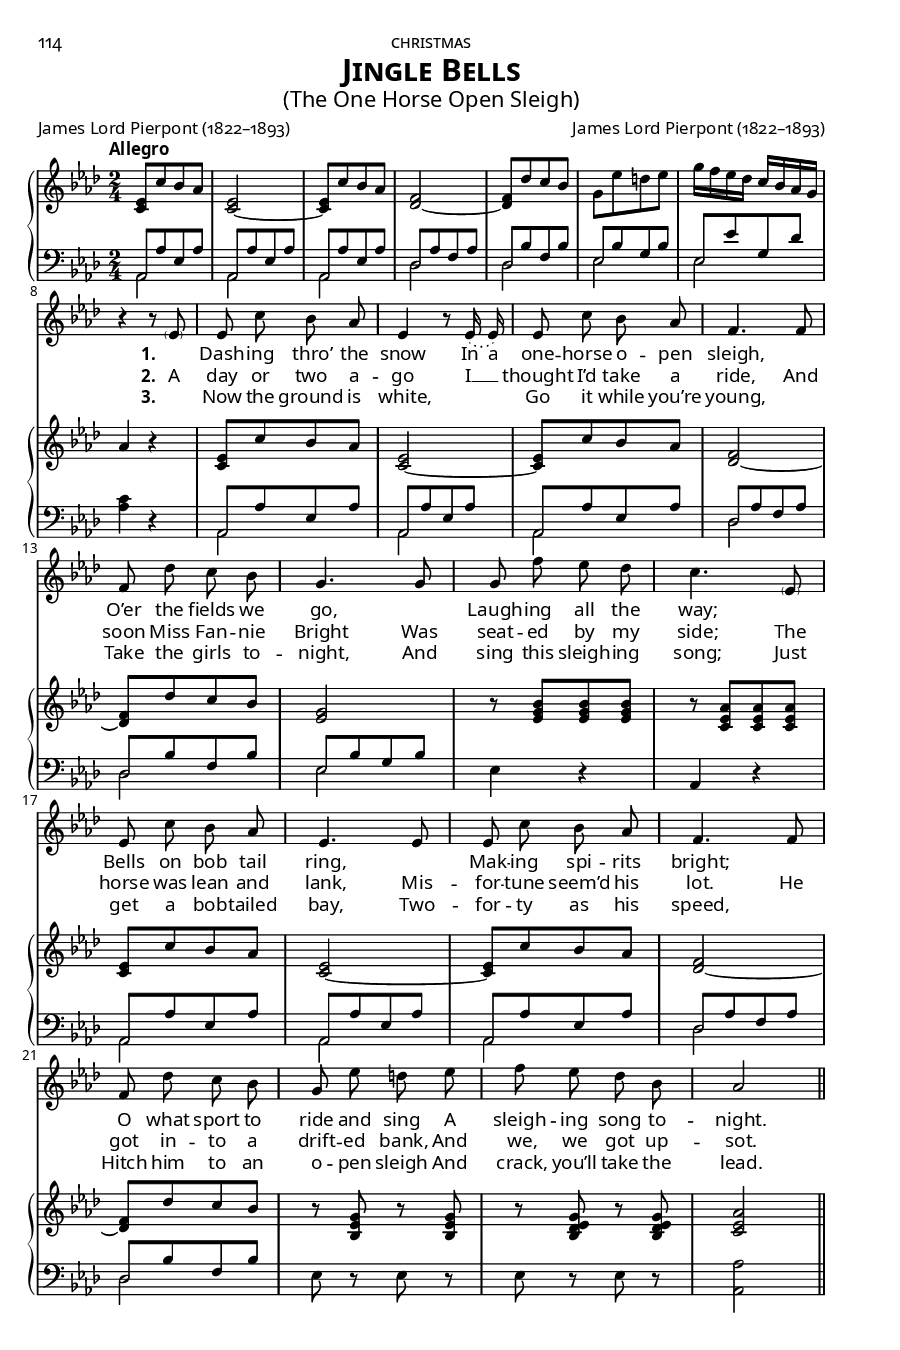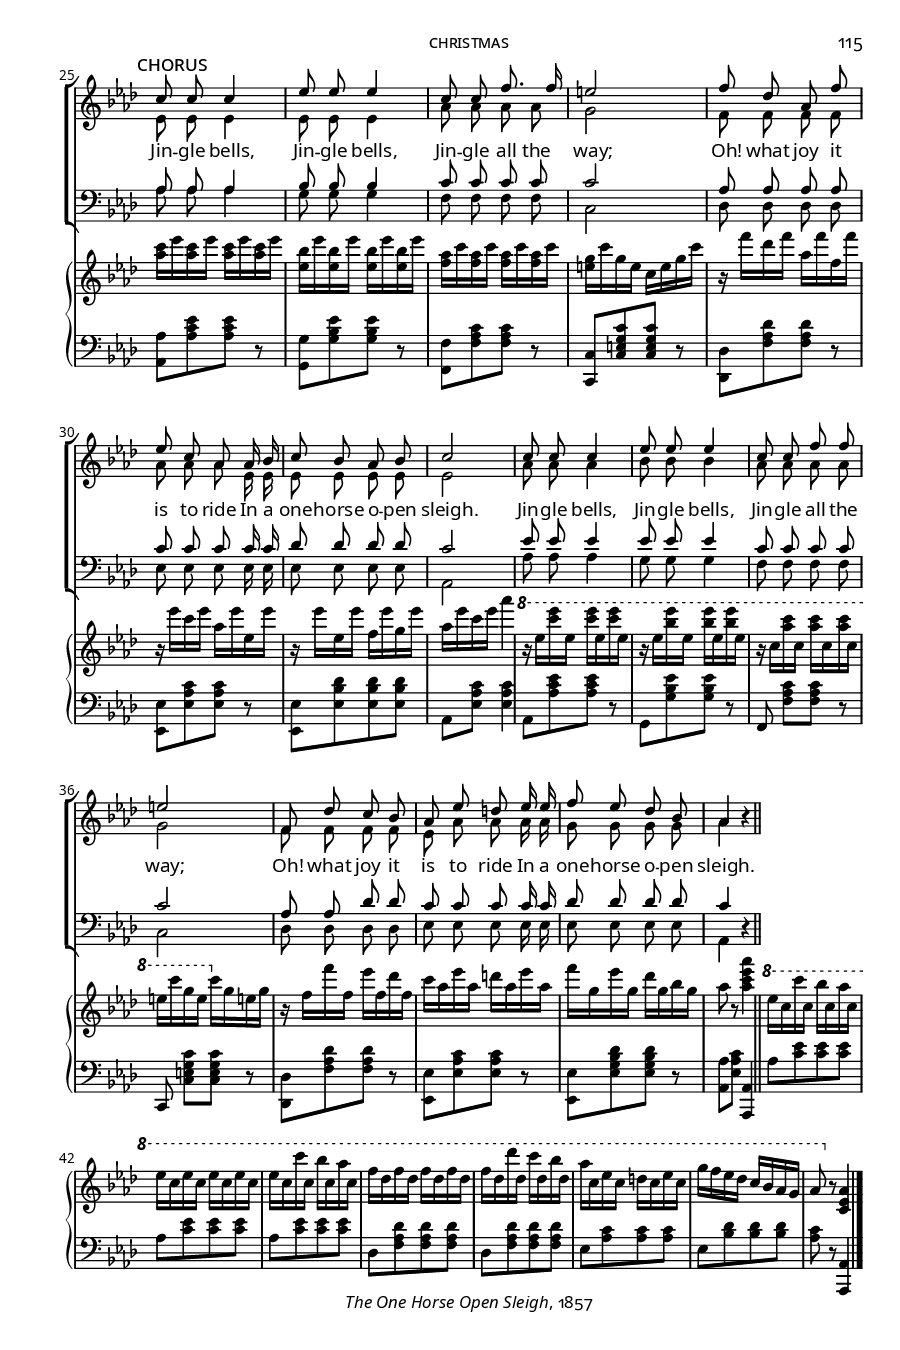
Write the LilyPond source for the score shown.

\version "2.14.2"
\include "util.ly"
\header {
  title = \markup{\override #'(font-name . "Garamond Premier Pro Semibold"){ \abs-fontsize #15 \smallCapsOldStyle"Jingle Bells"}}
  subtitle = \markup{\override #'(font-name . "Garamond Premier Pro"){ \abs-fontsize #10.5 "(The One Horse Open Sleigh)"}}
  poet = \markup\oldStyleNum"James Lord Pierpont (1822–1893)"
  composer = \markup\oldStyleNum"James Lord Pierpont (1822–1893)"
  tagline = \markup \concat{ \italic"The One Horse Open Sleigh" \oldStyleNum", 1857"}
}
\paper {
  %print-all-headers = ##f
  paper-height = 9\in
  paper-width = 6\in
  indent = 0\in
  %system-system-spacing = #'((basic-distance . 10) (padding . 0))
  system-system-spacing =
    #'((basic-distance . 0)
       (minimum-distance . 0)
       (padding . -5)
       (stretchability . 100))
  last-bottom-spacing =
    #'((basic-distance . 0)
       (minimum-distance . 0)
       (padding . 0)
       (stretchability . 0))
  ragged-last-bottom = ##f
  ragged-bottom = ##f
  two-sided = ##t
  inner-margin = 0.5\in
  outer-margin = 0.25\in
  top-margin = 0.25\in
  bottom-margin = 0.25\in
  first-page-number = #114
  print-first-page-number = ##t
  headerLine = \markup{\override #'(font-name . "Garamond Premier Pro") \smallCapsOldStyle"christmas"}
  oddHeaderMarkup = \markup\fill-line{
     \override #'(font-name . "Garamond Premier Pro")\abs-fontsize #8.5
     \combine 
        \fill-line{"" \on-the-fly #print-page-number-check-first
        \oldStylePageNum""
        }
        \fill-line{\headerLine}
  }
  evenHeaderMarkup = \markup {
     \override #'(font-name . "Garamond Premier Pro")\abs-fontsize #8.5
     \combine
        \on-the-fly #print-page-number-check-first
        \oldStylePageNum""
        \fill-line{\headerLine}
  }
}
#(set-global-staff-size 14.8) \paper{ #(define fonts (make-pango-font-tree "GoudyOlSt BT" "Garamond Premier Pro" "Garamond Premier Pro" (/ 14.8 20))) }
%6.14 #(set-global-staff-size 14.1) \paper{ #(define fonts (make-pango-font-tree "Garamond Premier Pro" "Garamond Premier Pro" "Garamond Premier Pro" (/ 14.1 20))) }
global = {
  \key aes \major
  \time 2/4
  \override DynamicLineSpanner #'staff-padding = #0.0
  \override DynamicLineSpanner #'Y-extent = #'(-1 . 1)
  \autoBeamOff
}

sopMusic = \relative c' {
  \tempo "Allegro"
  \slurDotted
  \oneVoice
  s2*7 | \break
  
  r4 r8 \parenthesize ees8 |
  ees c' bes aes |
  ees4 r8 ees16( ees16) |
  ees8 c' bes aes|
  f4. f8 |
  f des' c bes |
  
  g4. g8 |
  g f' ees des |
  c4. \parenthesize ees,8 |
  ees c' bes aes |
  ees4. ees8 |
  ees c' bes aes |
  
  f4. f8 |
  f des' c bes |
  g ees' d ees |
  f ees des bes |
  aes2 \bar "||" \break
  
  %page2
  \voiceOne
  \once \override Score.RehearsalMark #'self-alignment-X = #LEFT
  \mark\markup\smallCapsOldStyle"chorus"
  c8 c c4 |
  ees8 ees ees4 |
  c8 c f8. f16 |
  e2 |
  f8 des aes f' |
  
  ees8 c aes aes16 bes |
  c8 bes aes bes |
  c2 |
  c8 c c4 |
  ees8 ees ees4 |
  
  %page3
  c8 c f f |
  e2 |
  f,8 des' c bes |
  aes ees' d ees16 ees |
  f8 ees des bes aes4 b\rest \bar"||"
}
sopWords = \lyricmode {
  
}

altoMusic = \relative c' {
  s2*24 |
  
  %page2
  ees8 ees ees4 |
  ees8 ees ees4 |
  aes8 aes aes aes |
  g2 |
  f8 f f f |
  
  aes8 aes aes ees16 ees |
  ees8 ees ees ees |
  ees2 |
  aes8 aes aes4 |
  bes8 bes bes4 |
  
  %page3
  aes8 aes aes aes |
  g2 |
  f8 f f f |
  ees aes aes aes16 aes |
  g8 g g g |
  aes4 s \bar"||"
}
altoWords = \lyricmode {
  \set stanza = #"1. "
  \set ignoreMelismata = ##t
  \skip1 Dash -- ing thro’ the snow
    In a one -- horse o -- pen sleigh, \skip1
  O’er the fields we go,
    \skip1 Laugh -- ing all the way;
  \skip1 Bells on bob  tail ring, \skip1
    Mak -- ing spi -- rits bright;
  \skip1 O what sport to ride and sing
    A sleigh -- ing song to -- night.
}
altoChorusWords = \lyricmode {
  \dropLyricsXII
  
  Jin -- gle bells,
    Jin -- gle bells,
    Jin -- gle all the way;
  Oh! what joy it is to ride
    In a one -- horse o -- pen sleigh.
    
  Jin -- gle bells,
    Jin -- gle bells,
    Jin -- gle all the way;
  Oh! what joy it is to ride
    In a one -- horse o -- pen sleigh.
}
altoWordsII = \lyricmode {
%\markup\italic
  \set stanza = #"2. "
  \set ignoreMelismata = ##t
  A day or two a -- go I __ _ thought I’d take a ride,
  And soon Miss Fan -- nie Bright Was seat -- ed by my side;
  The horse was lean and lank,
  Mis -- for -- tune seem’d his lot.
  He got in -- to a drift -- ed bank, And we, we got up -- sot.
}
altoWordsIII = \lyricmode {
  \set stanza = #"3. "
  \set ignoreMelismata = ##t
  \skip1 Now the ground is white, \skip1\skip1
  Go it while you’re young, \skip1
  Take the girls to -- night, And sing this sleigh -- ing song;
  Just get a bob -- tailed bay,
  Two -- for -- ty as his speed,
  \skip1 Hitch him to an o -- pen sleigh
  And crack, you’ll take the lead.
}
altoWordsIV = \lyricmode {
}
altoWordsV = \lyricmode {
}
altoWordsVI = \lyricmode {
}
tenorMusic = \relative c' {
  \autoBeamOff
  \slurDotted
  s2*24 |
  
  %page2
  aes8 aes aes4 |
  bes8 bes bes4 |
  c8 c c c |
  c2 |
  aes8 aes aes aes |
  
  c8 c c c16 c |
  des8 des des des |
  c2 |
  ees8 ees ees4 |
  ees8 ees ees4 |
  
  %page3
  c8 c c c |
  c2 |
  aes8 aes des des |
  c c c c16 c |
  des8 des des des |
  c4 s \bar "||"
}
tenorWords = \lyricmode {

}

bassMusic = \relative c' {
\autoBeamOff
\slurDotted
  s2*24 |
  
  %page2
  aes8 aes aes4 |
  g8 g g4 |
  f8 f f f |
  c2 |
  des8 des des des |
  
  ees8 ees ees ees16 ees |
  ees8 ees ees ees |
  aes,2 |
  aes'8 aes aes4 |
  g8 g g4 |
  
  %page3
  f8 f f f |
  c2 |
  des8 des des des |
  ees ees ees ees16 ees |
  ees8 ees ees ees |
  aes,4 d4\rest \bar"||"
}
bassWords = \lyricmode {

}

pianoRH = \relative c' {
  <c ees>8[ c' bes aes] |
  <ees c~>2 |
  q8[ c' bes aes] |
  <f des~>2 |
  q8[ des' c bes] |
  g[ ees' d ees] |
  g16[ f ees des] c[ bes aes g] |
  
  aes4 r |
  <ees c>8[ c' bes aes] |
  <ees c~>2 |
  q8[ c' bes aes] |
  <f des~>2 |
  q8[ des' c bes] |
  
  <g ees>2 |
  r8 <bes g ees>8[ q q] |
  r8 <aes ees c>[ q q] |
  <ees c>8[ c' bes aes] |
  <ees c~>2 |
  q8[ c' bes aes] |
  
  <f des~>2 |
  q8[ des' c bes] |
  r8 <g ees bes> r q |
  r <g ees des bes> r q |
  <aes ees c>2 |
  
  %page2
  <aes' c>16[ ees' q ees] q[ ees q ees] |
  <bes ees,>[ ees q ees] q[ ees q ees] |
  <aes, f>[ c q c] q[ c q c] |
  <g e>[ c g e] c[ e g c] |
  r f[ des f] aes,[ f' f, f'] |
  
  r ees[ c ees] aes,[ ees' ees, ees'] |
  r ees[ ees, ees'] f,[ ees' g, ees'] |
  aes,[ ees' c ees] aes4 |
  \ottava #1
  r16 ees[ <c' ees> ees,] q[ ees q ees] |
  r ees[ <bes' ees> ees,] q[ ees q ees] |
  
  %page3
  r c[ <aes' c> c,] q[ c q c] |
  e[ c' g e] \ottava #0 c[ g e g] |
  r f[ f' f,] ees'[ f, des' f,] |
  c'[ aes ees' aes,] d[ aes ees' aes,] |
  f'[ g, ees' g,] des'[ g, bes g] |
  aes8 r <aes c ees aes>4 \bar"||"
  
  \ottava #1
  ees'16[ c c' c,] bes'[ c, aes' c,] |
  ees[ c ees c] ees[ c ees c] |
  ees[ c c' c,] bes'[ c, aes' c,] |
  f[ des f des] f[ des f des] |
  f[ des des' des,] c'[ des, bes' des,] |
  aes'[ c, ees c] d[ c ees c] |
  g'[ f ees des] c[ bes aes g] |
  aes8 \ottava #0 r <aes, ees c>4 \bar "|."
}
pianoLH = \relative c {
  \mergeDifferentlyHeadedOn
  \mergeDifferentlyDottedOn
  << {aes8[ aes' ees aes]
      aes,8[ aes' ees aes]
      aes,8[ aes' ees aes]
      des,[ aes' f aes]
      des,[ bes' f bes]
      ees,[ bes' g bes] |
      ees,[ ees' g, des'] } \\
     {aes,2 | aes | aes | des | des | ees | ees } >> |
     
  <aes c>4 r |
  << {aes,8[ aes' ees aes] |
      aes,8[ aes' ees aes] |
      aes,8[ aes' ees aes] |
      des,[ aes' f aes] |
      des,[ bes' f bes] |
     
      ees,[ bes' g bes] | } \\
     {aes,2 | aes | aes | des | des
     
      ees | } >>
  ees4 r |
  aes, r |
  << {aes8[ aes' ees aes]
      aes,8[ aes' ees aes]
      aes,8[ aes' ees aes]
      
      des,[ aes' f aes]
      des,[ bes' f bes]} \\
     {aes,2 | aes | aes |
     
      des | des } >> |
  ees8 r ees8 r |
  ees r ees r |
  <aes aes,>2 |
  
  %page2
  q8[ <aes c ees> q] r |
  <g g,>[ <g bes ees> q] r |
  <f f,>[ <f aes c> q] r |
  <c c,>[ <c e g c> q] r |
  <des des,>[ <f aes des> q] r |
  
  <ees ees,>[ <ees aes c> q] r |
  <ees ees,>[ <ees bes' des> q q] |
  aes,[ <ees' aes c>] q4 |
  aes,8[ <aes' c ees> q] r |
  g,[ <g' bes ees> q] r |
  
  %page3
  f,8 <f' aes c>[ q] r |
  c,8 <c' e g c>[ q] r |
  <des des,>8[ <f aes des> q] r |
  <ees ees,>[ <ees aes c> q] r |
  <ees ees,>[ <ees g bes des> q] r |
  <aes aes,>[ <ees aes c>] <aes, aes,>4 \bar"||"
  
  aes'8[ <c ees> q q] |
  aes[ q q q] |
  aes[ q q q] |
  des,[ <f aes des> q q] |
  des[ q q q ] |
  ees[ <aes c> q q] |
  ees[ <bes' des> q q] |
  <aes c> r <aes, aes,>4 \bar"|."
}

\score {
  <<
   \new ChoirStaff <<
    \new Staff = women <<
      \new Voice = "sopranos" { \voiceOne << \global \sopMusic >> }
      \new Voice = "altos" { \voiceTwo << \global \altoMusic >> }
    >>
    \new Lyrics \with { alignAboveContext = #"women" \override VerticalAxisGroup #'nonstaff-relatedstaff-spacing = #'((basic-distance . 1))} \lyricsto "sopranos" \sopWords
     \new Lyrics = "altosVI"  \with { alignBelowContext = #"women" \override VerticalAxisGroup #'nonstaff-relatedstaff-spacing = #'((basic-distance . 1))} \lyricsto "sopranos" \altoWordsVI
    \new Lyrics = "altosV"  \with { alignBelowContext = #"women" \override VerticalAxisGroup #'nonstaff-relatedstaff-spacing = #'((basic-distance . 1))} \lyricsto "sopranos" \altoWordsV
    \new Lyrics = "altosIV"  \with { alignBelowContext = #"women" \override VerticalAxisGroup #'nonstaff-relatedstaff-spacing = #'((basic-distance . 1))} \lyricsto "sopranos" \altoWordsIV
    \new Lyrics = "altosIII"  \with { alignBelowContext = #"women" \override VerticalAxisGroup #'nonstaff-relatedstaff-spacing = #'((basic-distance . 1))} \lyricsto "sopranos" \altoWordsIII
    \new Lyrics = "altosII"  \with { alignBelowContext = #"women" \override VerticalAxisGroup #'nonstaff-relatedstaff-spacing = #'((basic-distance . 1))} \lyricsto "sopranos" \altoWordsII
    \new Lyrics = "altos"  \with { alignBelowContext = #"women" \override VerticalAxisGroup #'nonstaff-relatedstaff-spacing = #'((padding . 0.5))} \lyricsto "sopranos" \altoWords
    \new Lyrics = "altosChorus"  \with { alignBelowContext = #"women" \override VerticalAxisGroup #'nonstaff-relatedstaff-spacing = #'((padding . -1))} \lyricsto "altos" \altoChorusWords
   \new Staff = men <<
      \clef bass
      \new Voice = "tenors" { \voiceOne << \global \tenorMusic >> }
      \new Voice = "basses" { \voiceTwo << \global \bassMusic >> }
    >>
    \new Lyrics \with { alignAboveContext = #"men" \override VerticalAxisGroup #'nonstaff-relatedstaff-spacing = #'((basic-distance . 1)) } \lyricsto "tenors" \tenorWords
    \new Lyrics \with { alignBelowContext = #"men" \override VerticalAxisGroup #'nonstaff-relatedstaff-spacing = #'((basic-distance . 1)) } \lyricsto "basses" \bassWords
  >>
    \new PianoStaff << \new Staff { \global \new Voice { \pianoRH } } \new Staff { \global \clef "bass" \pianoLH } >>
  >>
  \layout {
    \context {
      \Score
      \override SpacingSpanner #'base-shortest-duration = #(ly:make-moment 1 2)
      \override SpacingSpanner #'common-shortest-duration = #(ly:make-moment 1 2)
    }
    \context {
      % Remove all empty staves
      \Staff \RemoveEmptyStaves
      \override VerticalAxisGroup #'remove-first = ##t
      \override VerticalAxisGroup #'minimum-Y-extent = #'(-3 . 3)
      \override VerticalAxisGroup #'staff-staff-spacing =
      #'((basic-distance . 5)
         (minimum-distance . 1)
         (padding . 1)
         (stretchability . 2))
    }
    \context {
      \Lyrics
      \override LyricText #'X-offset = #center-on-word
    }
  }
  \midi {
    \tempo 4 = 90
    \set Staff.midiInstrument = "flute"
  
    \context {
      \Voice
      \remove "Dynamic_performer"
    }
  }
}
